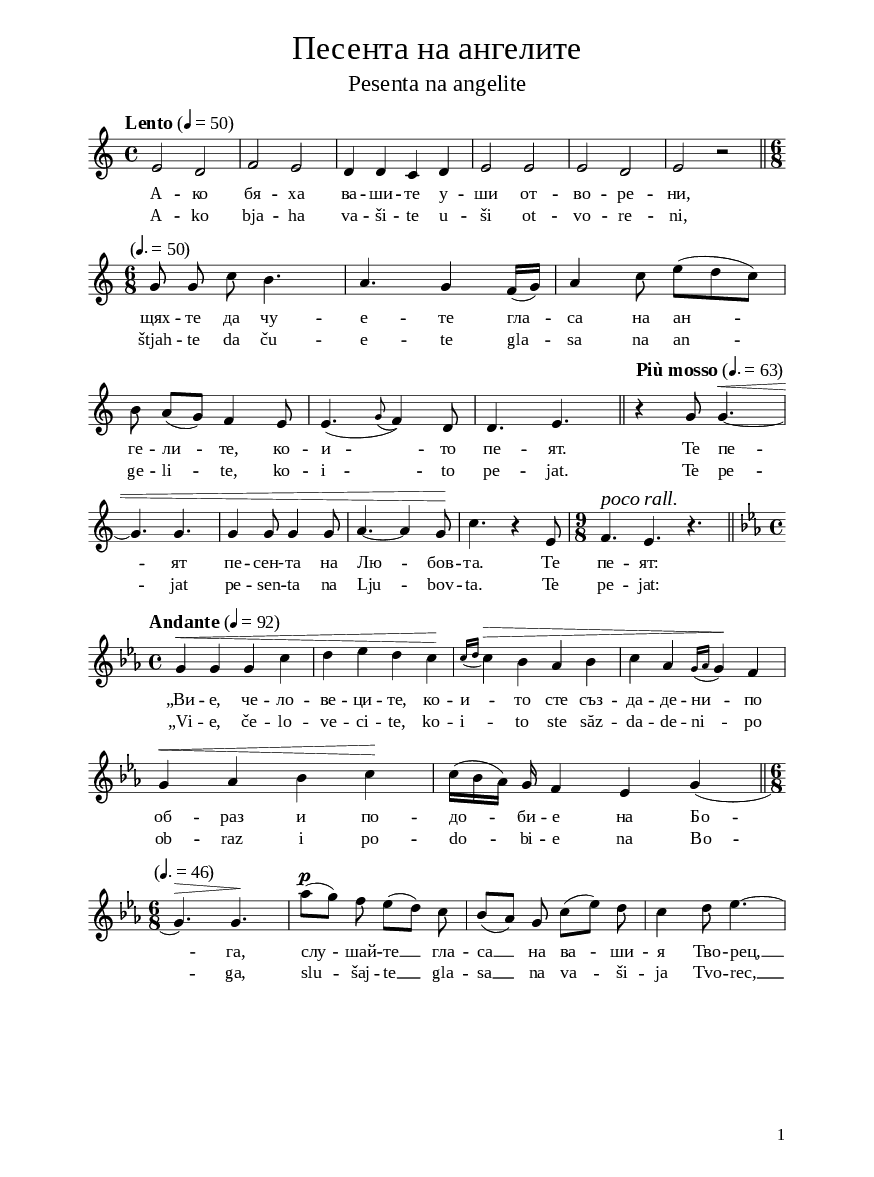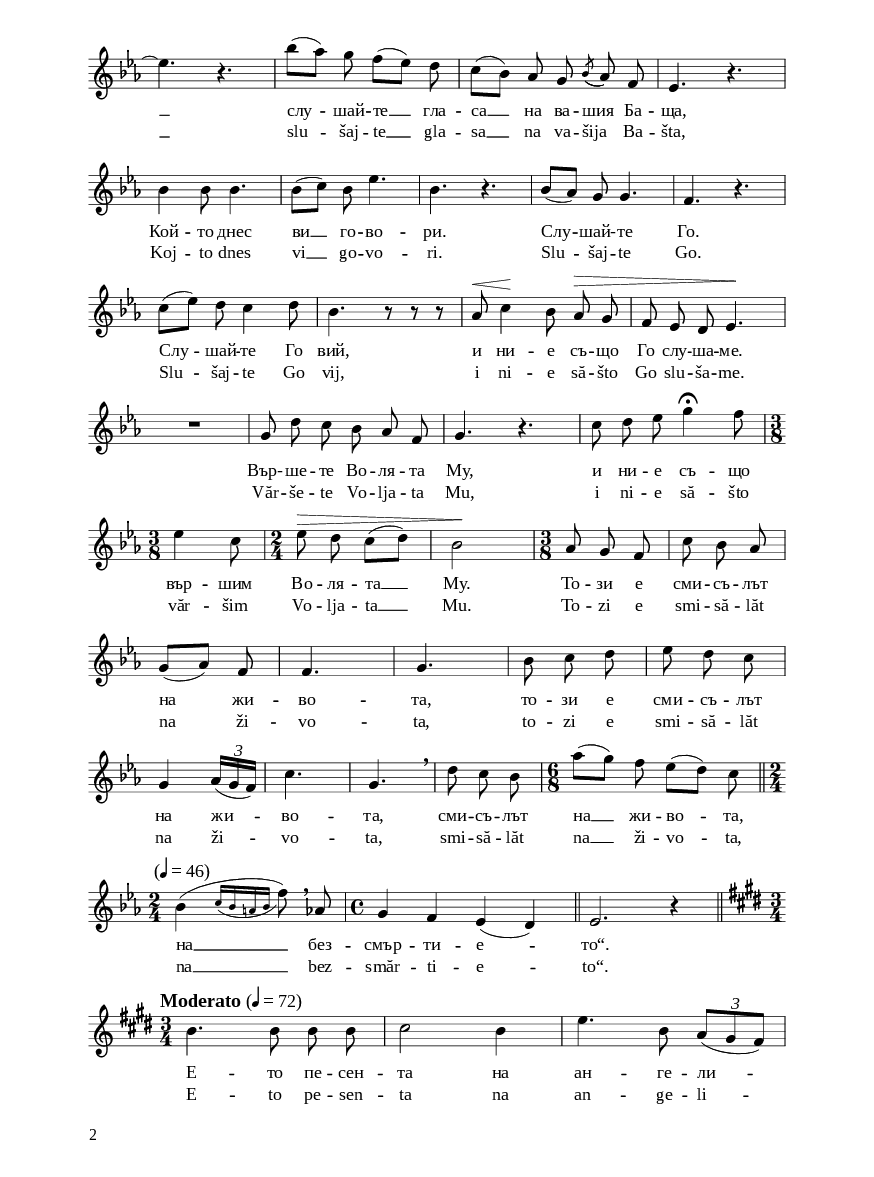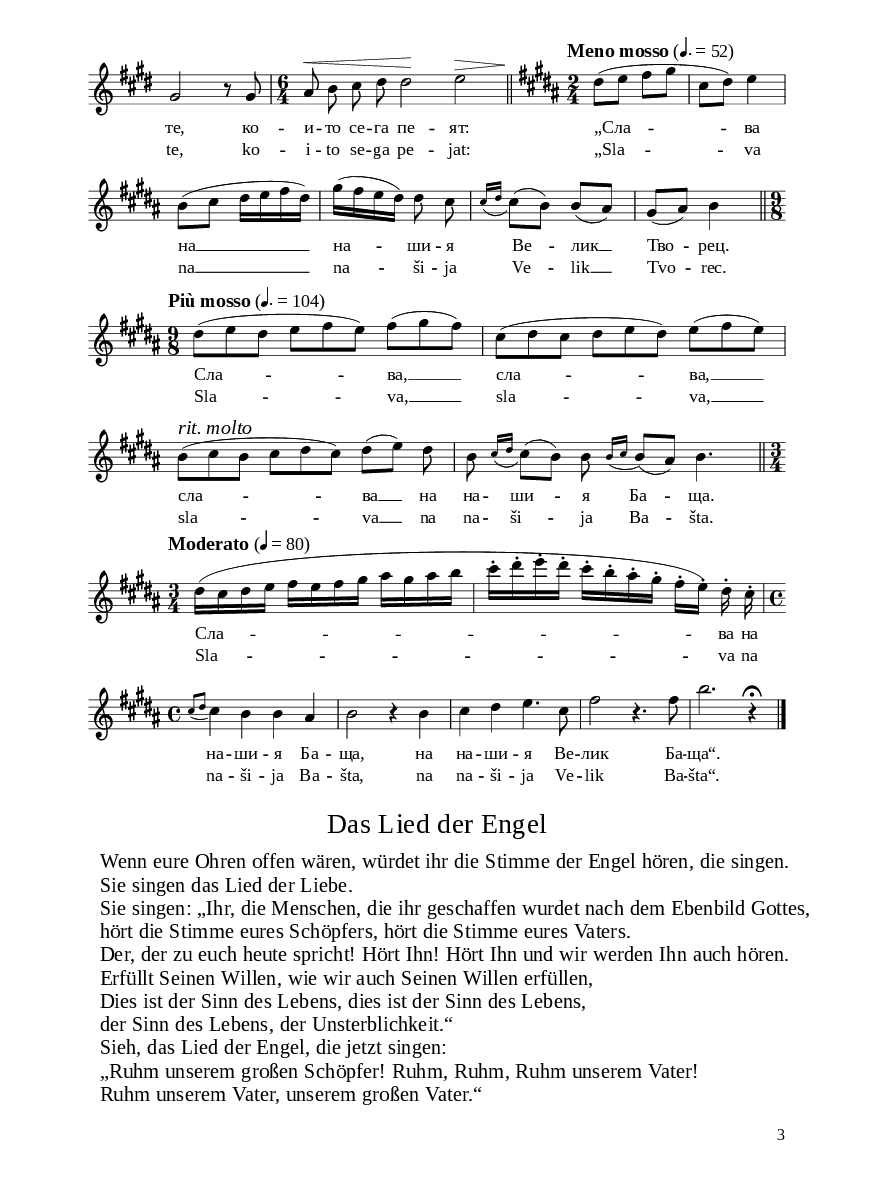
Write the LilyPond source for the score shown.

\version "2.24.4"

% include paper part and global functions
\include "include/globals.ily"

\bookpart {
  \label #'ref207
  \tocItem \markup "Песента на ангелите – Pesenta na angelite "
  \paper {
    print-all-headers = ##t
    print-page-number = ##t
    print-first-page-number = ##t

    % put page numbers on the bottom
    oddHeaderMarkup = \markup ""
    evenHeaderMarkup = \markup ""
    oddFooterMarkup = \markup
    \fill-line {
      ""
      \if \should-print-page-number \fromproperty #'page:page-number-string
    }
    evenFooterMarkup = \markup
    \fill-line {
      \if \should-print-page-number \fromproperty #'page:page-number-string
      ""
    }

    left-margin = 1.5\cm
    right-margin = 1.5\cm
    top-margin = 1.2\cm
    bottom-margin = 1.0\cm
    ragged-bottom = ##t % do not spread the staves to fill the whole vertical space

    % change distance between staves
    system-system-spacing =
    #'((basic-distance . 16)
       (minimum-distance . 8)
       (padding . 2)
       (stretchability . 12))
  }

  \header {
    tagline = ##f
  }
  \score {
    \include "include/score-layout.ily"

    \new Voice \absolute {
      \clef treble
      \key c \major
      \time 4/4
      \tempoFunc "Lento" 4 "50"
      \autoBeamOff
      \override Hairpin.to-barline = ##f
      \override Hairpin.after-line-breaking = ##t
      e'2  d'2 |  f'2  e'2 | % 2
      d'4  d'4  c'4  d'4 |  e'2
      e'2 | % 3
      e'2  d'2 | e'2 r2 | \break % 4
      \time 6/8  | \bar"||" % 4
      \tempoFunc "" 4. "50"
      g'8  g'8 c''8 b'4.  | % 5
      a'4.  g'4  f'16 ( [  g'16 ) ] | % 6
      a'4 c''8 e''8 ( [ d''8
      c''8 ) ] |\break  % 7
      b'8  a'8 ( [  g'8 ) ]  f'4  e'8
      | % 8
      e'4. ( \appoggiatura {  g'8 }  f'4 )
      d'8 | % 9
      d'4.  e'4. \bar"||" |
      \tempoFunc "Più mosso" 4. "63"
      r4  g'8
      g'4. ~ ^\< |  \break % 11
      g'4.  g'4. | % 12
      g'4  g'8  g'4  g'8 | % 13
      a'4. ~  a'4  g'8 _\!  | % 14
      c''4.  r4  e'8 |  % 15
      \time 9/8  | % 15
      f'4. ^\markup{ \huge \italic {poco rall.} }  e'4. r4. \bar
      "||" \break
      \key es \major \time 4/4 | % 16
      \tempoFunc "Andante" 4 "92"
      g'4 ^\<  g'4  g'4 c''4 | d''4
      es''4 d''4 c''4 ^\! | % 17
      \grace {  c''16 ( [  d''16 ] } c''4 ) ^\>
      bes'4  as'4 bes'4 | c''4
      as'4 \grace {  g'16 ( [  as'16 ] }  g'4 )
      ^\! f'4 | \break % 18
      g'4 ^\<  as'4 bes'4 c''4  ^\!
      c''16 ( [ bes'16  as'16 )  ] g'16
      f'4  es'4  g'4 (\bar "||"
      \break | % 19
      \time 6/8  | % 19
      \tempoFunc "" 4. "46"
      g'4. ^\> ) g'4.  ^\! |
      as''8 ( [ ^\p g''8 ) ] f''8
      es''8 ( [ d''8 ) ] c''8 | % 21
      bes'8 ( [  as'8 ) ]  g'8 c''8 ( [
      es''8 ) ] d''8 | % 22
      c''4 d''8 es''4. ~ \break | % 23
      es''4. r4. | % 24
      bes''8 ( [ as''8 ) ] g''8
      f''8 ( [ es''8 ) ] d''8 | % 25
      c''8 ( [ bes'8 ) ]  as'8  g'8
      \acciaccatura {  bes'8 ( }  as'8 )  f'8 | % 26
      es'4. r4. \break | % 27
      bes'4 bes'8 bes'4. | % 28
      bes'8 ( [ c''8 ) ] bes'8
      es''4. | % 29
      bes'4. r4. |
      bes'8 ( [  as'8 ) ]  g'8  g'4. | % 31
      f'4. r4. \break| % 32
      c''8 ( [ es''8 ) ] d''8 c''4
      d''8 | % 33
      bes'4. r8 r8 r8 | as'8 ^\<  % 34
      c''4 ^\! bes'8  as'8 ^\>  g'8 |
      f'8 es'8   d'8
      es'4. ^\! \break | % 36
      R2. | % 37
      g'8 d''8 c''8 bes'8
      as'8  f'8 | % 38
      g'4. r4. | % 39
      c''8 d''8 es''8 g''4
      ^\fermata f''8 \break |
      \time 3/8  |
      es''4 c''8 | % 41
      \time 2/4  | % 41
      es''8 ^\> d''8 c''8 ( [ d''8
      ) ] | % 42
      bes'2 ^\! | % 43
      \time 3/8  | % 43
      as'8  g'8  f'8 | % 44
      c''8 bes'8  as'8 \break | % 45
      g'8 ( [  as'8 ) ]  f'8 | % 46
      f'4. | % 47
      g'4. | % 48
      bes'8 c''8 d''8 | % 49
      es''8 d''8 c''8 \break |
      g'4 \once \omit TupletBracket
      \times 2/3  {
        as'16 ( [  g'16  f'16 ) ]
      }
      | % 51
      c''4. | % 52
      g'4.  \breathe | % 53
      d''8 c''8 bes'8 | % 54
      \time 6/8  | % 54
      as''8 ( [ g''8 ) ] f''8 es''8
      ( [ d''8 ) ] c''8 \bar "||"
      \break | % 55
      \time 2/4  | % 55
      \tempoFunc "" 4 "46" | % 55
      bes'4 ( \acciaccatura {
        c''16 [bes'16 a'16
        bes'16 ]
      }
      f''8 )  \breathe as'8  | % 56
      \time 4/4  | % 56
      g'4  f'4  es'4 (  d'4 ) \bar "||"
      es'2. r4 \bar "||"
      \break | % 58
      \once \override Staff.KeyCancellation.break-visibility = #all-invisible
      \key e \major \time 3/4 | % 58
      \tempoFunc "Moderato" 4 "72"
      b'4. b'8 b'8 b'8 | % 59
      cis''2 b'4 |
      e''4. b'8 \once \omit TupletBracket
      \times 2/3  {
        a'8 ( [  gis'8  fis'8 ) ]
      }
      | \break % 61
      gis'2 r8  gis'8 | % 62
      \time 6/4  | % 62
      a'8 ^\< b'8 cis''8 dis''8
      dis''2 ^\!
      \once \override Hairpin.to-barline = ##t
      e''2 ^\> \bar "||"
      \key b \major \time 2/4 | % 63
      \tempoFunc "Meno mosso" 4. "52"
      dis''8 ( [ _\! e''8 ] fis''8 [
      gis''8 ] | % 64
      cis''8 [ dis''8 ) ] e''4 | \break % 65
      b'8 ( [ cis''8 ] dis''16 [
      e''16 fis''16 dis''16 ) ]  | % 66
      gis''16 ( [ fis''16 e''16
      dis''16 ) ] dis''8 cis''8 | % 67
      \grace {  cis''16 ( [  dis''16 ] } cis''8 )
      ( [ b'8 ) ]  b'8 ( [  ais'8 ) ] | % 68
      gis'8 ( [  ais'8 ) ] b'4 \bar "||" \break
      \time 9/8  | % 69
      \tempoFunc "Più mosso" 4. "104"
      dis''8 ( [  e''8
      dis''8 ] e''8 [
      fis''8 e''8 ) ] fis''8 ( [ gis''8
      fis''8 ) ]  |
      cis''8 ( [ dis''8 cis''8 ]
      dis''8 [ e''8 dis''8 ) ] e''8 ( [
      fis''8 e''8 ) ] | \break % 71
      b'8 ( [ ^\markup{ \huge \italic {rit. molto} } cis''8
      b'8 ] cis''8 [ dis''8 cis''8
      ) ] dis''8 (  [e''8] ) dis''8  | % 72

      b'8  \acciaccatura { cis''16  [  dis''16 ] }
      cis''8 [( b'8 )]

      b'8  \acciaccatura { b'16 [  cis''16 ] }
      b'8 [( ais'8 )]

      b'4. \break | % 73
      \time 3/4  | \bar "||" % 73
      \tempoFunc "Moderato" 4 "80"
      \once \override Slur.positions = #'(1.5 . 2.6) dis''16 ( [ cis''16 dis''16
      e''16 ] fis''16 [ e''16 fis''16
      gis''16 ] ais''16 [ gis''16
      ais''16 b''16  ] | cis'''16  -. [
      dis'''16 -. e'''16 -. dis'''16 -. ]
      cis'''16 -. [ b''16 -. ais''16 -.
      gis''16  -. ] fis''16 -. [e''16] )
      -. dis''16 -. cis''16 -. | \break
      \time 4/4
      \acciaccatura {  cis''8 [  dis''8 ] } cis''4
      b'4 b'4 ais'4  |
      b'2 r4 b'4 | cis''4 dis''4 e''4. cis''8
      |

      fis''2  r4. fis''8 | b''2. r4 \fermata \bar "|."
    }

    \addlyrics {
      А
      -- ко бя -- ха ва -- ши -- те у -- ши
      от -- во -- ре -- ни, щях -- те да
      чу -- е -- те гла -- са на ан
      --  ге -- ли -- те, ко -- и
      --  то пе -- ят. Те пе --
      ят пе -- "сен-" -- та на Лю -- бов
      -- та. Те пе -- ят: „Ви -- е, че --
      ло -- ве -- ци -- те, ко -- и --
      то сте съз -- да -- де -- ни --
      по об -- раз и по -- до --
      би -- е на Бо -- га, слу -- шай
      -- те __  гла -- са __  на ва --
      ши -- я Тво -- рец, __ слу --
      шай -- те __  гла -- са __  на ва
      -- шия Ба -- ща, Кой -- то днес
      ви __  го -- во -- ри. Слу -- "шай-"
      -- те Го. Слу -- шай -- те Го
      вий, и ни -- е съ -- що Го слу --
      ша -- ме. "Вър-" -- ше -- те Во -- ля --
      та Му, и ни -- е съ -- що вър --
      шим Во -- ля -- та __  Му. То -- зи
      е сми -- съ -- лът на  жи -- во
      -- та, то -- зи е сми -- съ -- лът
      на жи --  во -- та, сми -- съ
      -- лът на __ жи -- во -- та, на __
      без -- смър -- ти
      -- е -- то“. Е -- то пе -- сен --
      та на ан -- ге -- ли  --  те,
      ко -- и -- то се -- га пе -- ят:
      „Сла --     ва на __
      на --
      ши -- я "       Ве" -- лик __
      Тво -- рец. Сла --
      ва, __  сла --
      ва, __  сла --
      ва __ на на   -- "    ши" --
      я "     Ба" -- ща. Сла -- ва на  "    на" -- ши -- я Ба
      -- ща, на на -- ши -- я Ве -- лик Ба -- ща“.}

      \addlyrics {
        A
        -- ko bja -- ha va -- ši -- te u -- ši
        ot -- vo -- re -- ni, štjah -- te da
        ču -- e -- te gla -- sa na an
        --  ge -- li -- te, ko -- i
        --  to pe -- jat. Te pe --
        jat pe -- sen -- ta na Lju -- bov
        -- ta. Te pe -- jat: „Vi -- e, če --
        lo -- ve -- ci -- te, ko -- i --
        to ste săz -- da -- de -- ni --
        po ob -- raz i po -- do --
        bi -- e na Bo -- ga, slu -- šaj
        -- te __  gla -- sa __  na va --
        ši -- ja Tvo -- rec, __ slu --
        šaj -- te __  gla -- sa __  na va
        -- šija Ba -- šta, Koj -- to dnes
        vi __  go -- vo -- ri. Slu -- šaj
        -- te Go. Slu -- šaj -- te Go
        vij, i ni -- e să -- što Go slu --
        ša -- me. Văr -- še -- te Vo -- lja --
        ta Mu, i ni -- e să -- što văr --
        šim Vo -- lja -- ta __  Mu. To -- zi
        e smi -- să -- lăt na  ži -- vo
        -- ta, to -- zi e smi -- să -- lăt
        na ži --  vo -- ta, smi -- să
        -- lăt na __ ži -- vo -- ta, na __
        bez -- smăr -- ti
        -- e -- to“. E -- to pe -- sen --
        ta na an -- ge -- li  --  te,
        ko -- i -- to se -- ga pe -- jat:
        „Sla --     va na __
        na --
        ši -- ja "       Ve" -- lik __
        Tvo -- rec. Sla --
        va, __  sla --
        va, __  sla --
        va __ na na   -- "    ši" --
        ja "     Ba" -- šta. Sla -- va na  "    na" -- ši -- ja Ba
        -- šta, na na -- ši -- ja Ve -- lik Ba -- šta“.}

        \header {
          title = \titleFunc "Песента на ангелите" "Pesenta na angelite"
        }

        \midi{}

      } % score

      \markup \vspace #1
      % include foreign translation(s) of the song
      \version "2.24.4"

\markup \fill-line { \fontsize #deTitleFontSize "Das Lied der Engel" }
\markup \null
\markup \null
\markup \abs-fontsize #10 {
 
  \override #`(baseline-skip . ,deCoupletBaselineSkip)

  \column {

 \line { " "Wenn eure Ohren offen wären, würdet ihr die Stimme der Engel hören, die singen. }

 \line { " "Sie singen das Lied der Liebe. }

 \line { " "Sie singen: „Ihr, die Menschen, die ihr geschaffen wurdet nach dem Ebenbild Gottes, }

 \line { " "hört die Stimme eures Schöpfers, hört die Stimme eures Vaters. }

 \line { " "Der, der zu euch heute spricht! Hört Ihn! Hört Ihn und wir werden Ihn auch hören. }

 \line { " "Erfüllt Seinen Willen, wie wir auch Seinen Willen erfüllen,
 }
 \line { " "Dies ist der Sinn des Lebens, dies ist der Sinn des Lebens, }

 \line { " "der Sinn des Lebens, der Unsterblichkeit.“ }

 \line { " "Sieh, das Lied der Engel, die jetzt singen: }

 \line { " "„Ruhm unserem großen Schöpfer! Ruhm, Ruhm, Ruhm unserem Vater! }

 \line { " "Ruhm unserem Vater, unserem großen Vater.“ }
  }
}


    } % bookpart

    % Più mosso
    %
